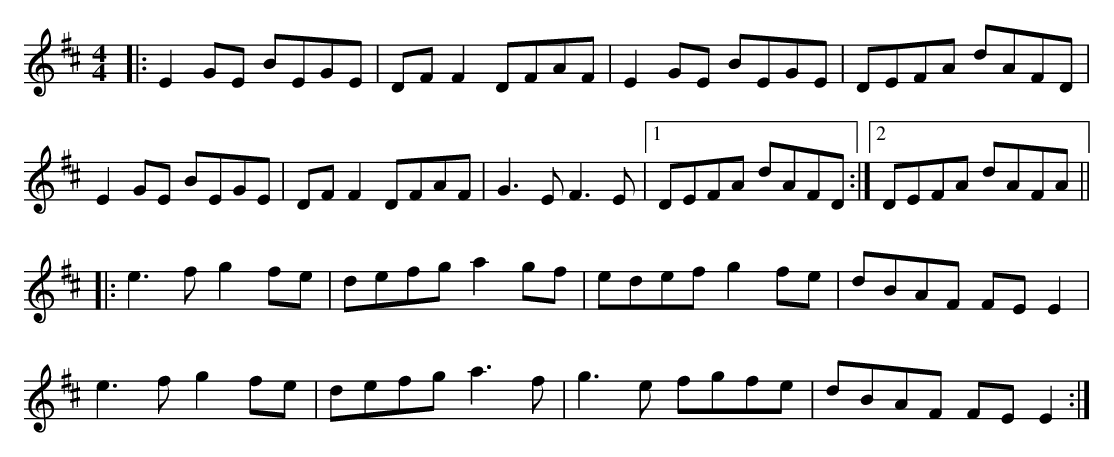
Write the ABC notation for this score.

X:1
M:4/4
K:Edor
|:E2 GE BEGE|DF F2 DFAF|E2 GE BEGE|DEFA dAFD|
E2 GE BEGE|DF F2 DFAF|G3 E F3 E|1 DEFA dAFD:|2 DEFA dAFA||
|:e3 f g2 fe|defg a2 gf|edef g2 fe|dBAF FE E2|
e3 f g2 fe|defg a3 f|g3e fgfe|dBAF FE E2:|
